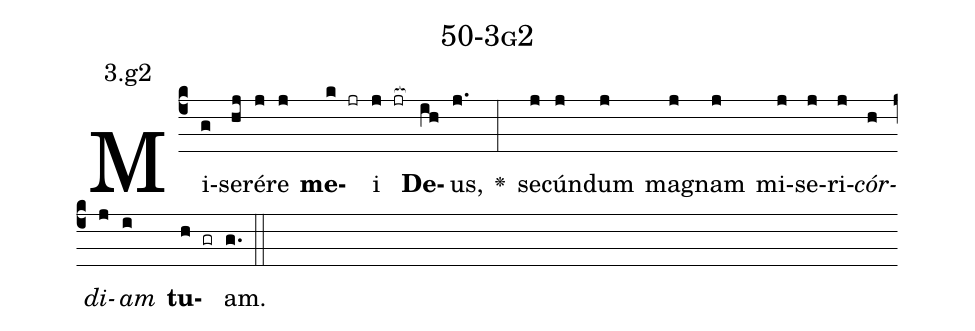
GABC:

name: 50-3g2;
annotation: 3.g2;
%%
(c4)Mi(g)se(hj)ré(j)re(j) <b>me</b>(k jr)i(j jr[ocb:1{]) <b>De</b>(ih[ocb:0}])us,(j.) <v>\greheightstar</v>(:) se(j)cún(j)dum(j) ma(j)gnam(j) mi(j)se(j)ri(j)<i>cór</i>(h)<i>di</i>(j)<i>am</i>(i) <b>tu</b>(h gr)am.(g.) (::)


%E(j) u(h) o(j) u(i) a(h) e.(g.) (::)
